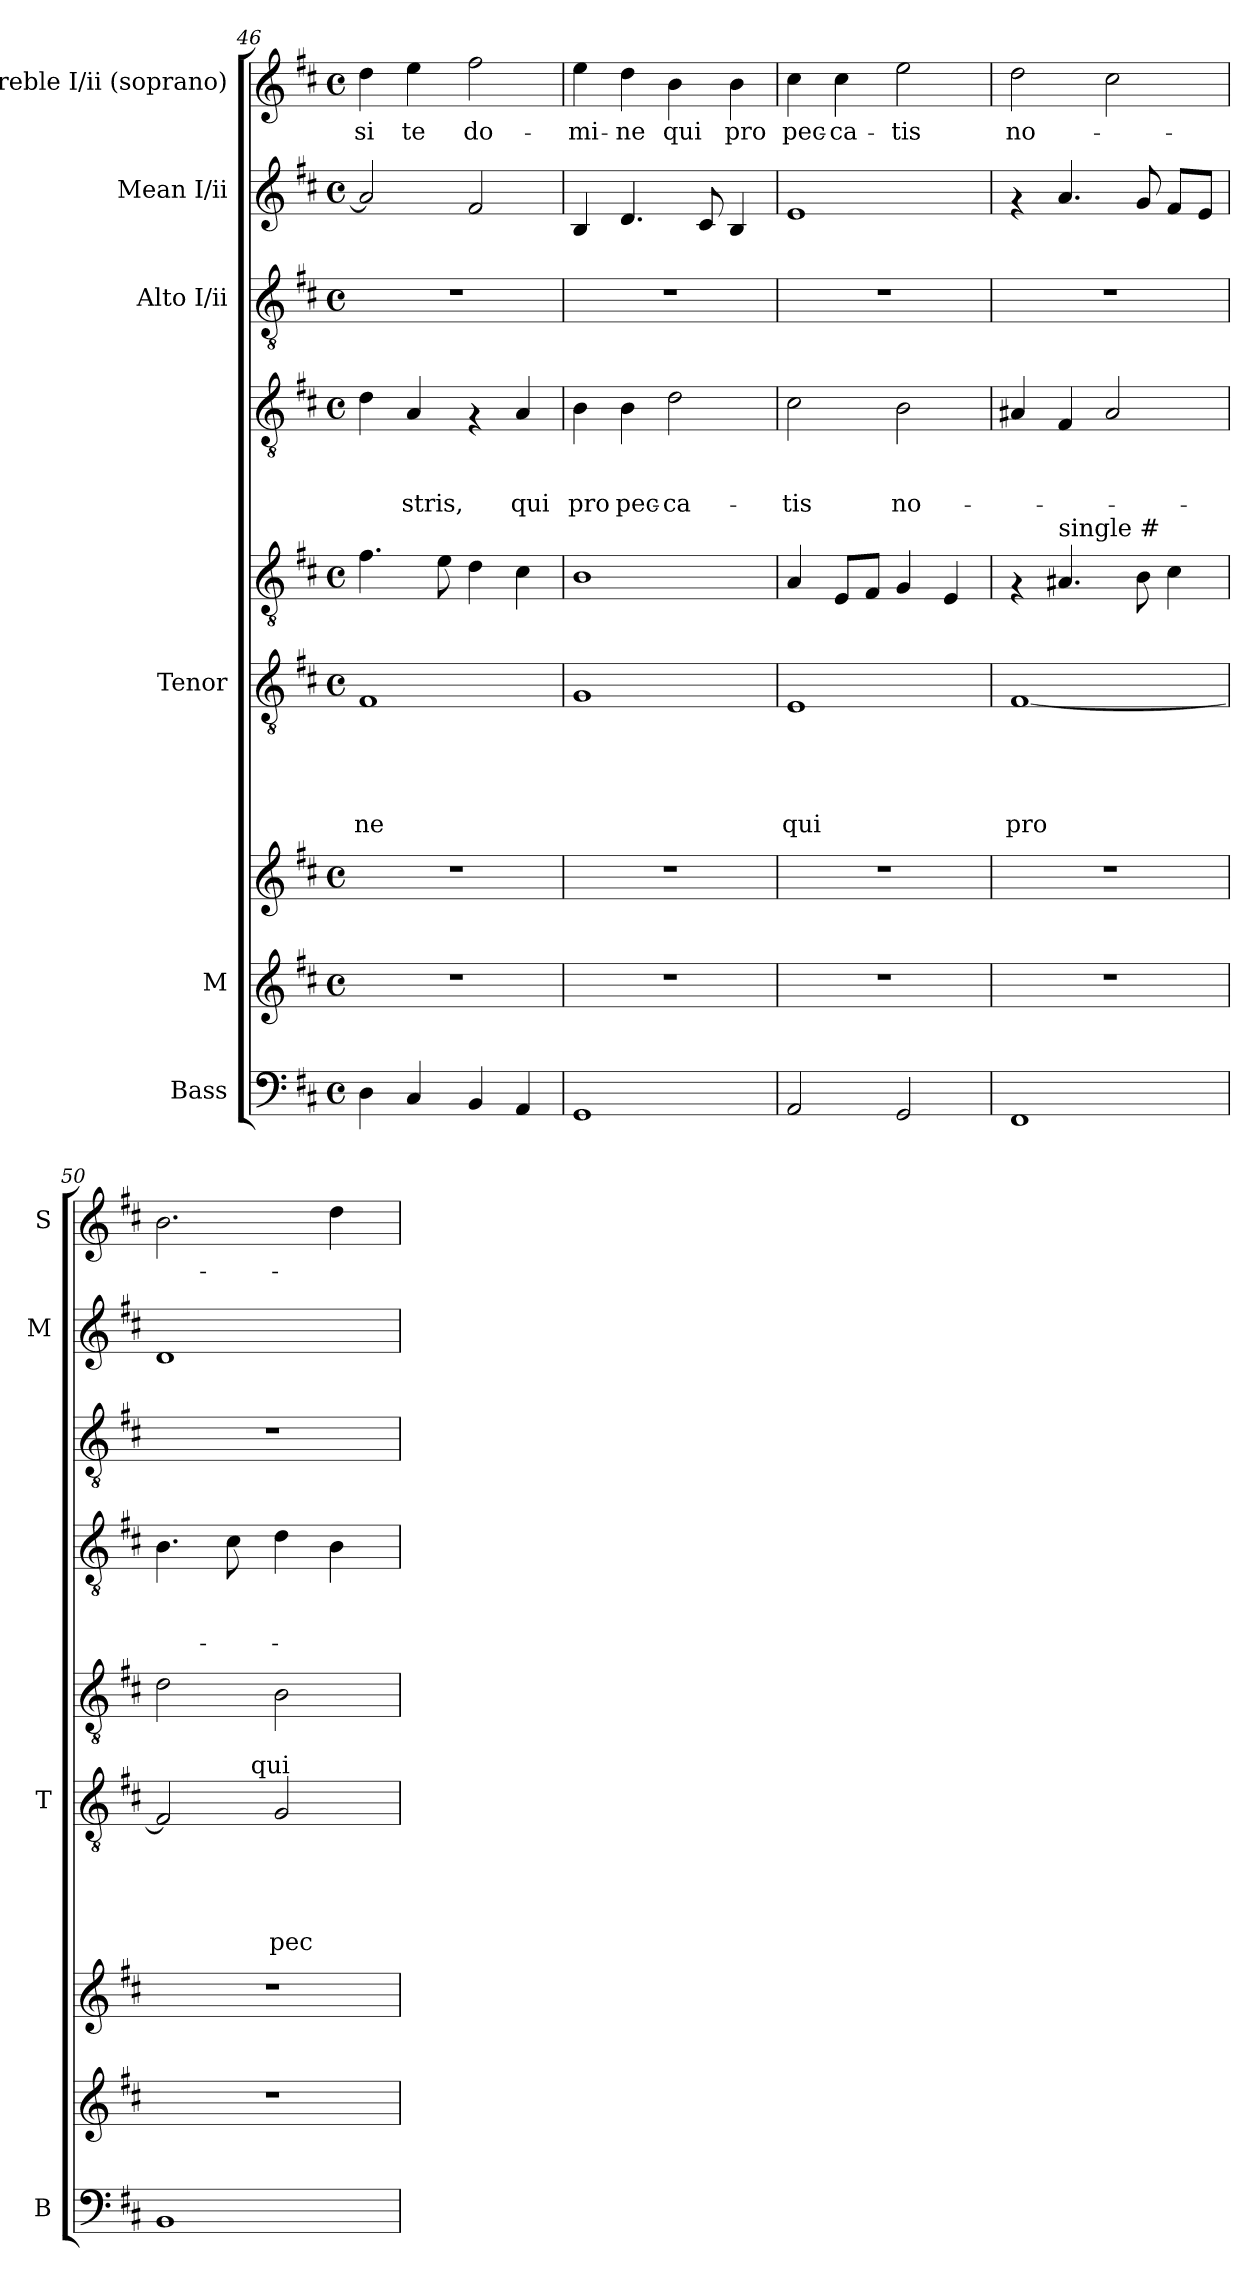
**kern	**kern	**kern	**kern	**text	**text	**text	**text	**text	**kern	**text	**kern	**text	**text	**text	**kern	**kern	**kern	**text
*part8	*part7	*part7	*part6	*part6	*part6	*part6	*part6	*part6	*part5	*part5	*part4	*part4	*part4	*part4	*part3	*part2	*part1	*part1
*staff9	*staff8	*staff7	*staff6	*staff6	*staff6	*staff6	*staff6	*staff6	*staff5	*staff5	*staff4	*staff4	*staff4	*staff4	*staff3	*staff2	*staff1	*staff1
*I"Bass	*I"M	*	*I"Tenor	*	*	*	*	*	*	*	*	*	*	*	*I"Alto I/ii	*I"Mean I/ii	*I"Treble I/ii (soprano)	*
*I'B	*	*	*I'T	*	*	*	*	*	*	*	*	*	*	*	*	*I'M	*I'S	*
*clefF4	*clefG2	*clefG2	*clefGv2	*	*	*	*	*	*clefGv2	*	*clefGv2	*	*	*	*clefGv2	*clefG2	*clefG2	*
*k[f#c#]	*k[f#c#]	*k[f#c#]	*k[f#c#]	*	*	*	*	*	*k[f#c#]	*	*k[f#c#]	*	*	*	*k[f#c#]	*k[f#c#]	*k[f#c#]	*
*D:	*D:	*D:	*D:	*	*	*	*	*	*D:	*	*D:	*	*	*	*D:	*D:	*D:	*
*M4/4	*M4/4	*M4/4	*M4/4	*	*	*	*	*	*M4/4	*	*M4/4	*	*	*	*M4/4	*M4/4	*M4/4	*
*met(c)	*met(c)	*met(c)	*met(c)	*	*	*	*	*	*met(c)	*	*met(c)	*	*	*	*met(c)	*met(c)	*met(c)	*
=46	=46	=46	=46	=46	=46	=46	=46	=46	=46	=46	=46	=46	=46	=46	=46	=46	=46	=46
!	!	!	!	!	!	!	!	!LO:LY:b	!	!	!	!	!	!	!	!	!	!LO:LY:b
4D\	1r	1r	1F#	.	.	.	.	-ne	4.f#\	.	4d\	.	.	.	1r	2a/]	4dd\	-si
!	!	!	!	!	!	!	!	!	!	!	!	!	!	!LO:LY:b:rj	!	!	!	!LO:LY:b
4C#/	.	.	.	.	.	.	.	.	.	.	4A/	.	.	-stris,	.	.	4ee\	te
.	.	.	.	.	.	.	.	.	8e\	.	.	.	.	.	.	.	.	.
!	!	!	!	!	!	!	!	!	!	!	!	!	!	!	!	!	!	!LO:LY:b
4BB/	.	.	.	.	.	.	.	.	4d\	.	4rF	.	.	.	.	2f#/	2ff#\	do-
!	!	!	!	!	!	!	!	!	!	!	!	!	!	!LO:LY:b:rj	!	!	!	!
4AA/	.	.	.	.	.	.	.	.	4c#\	.	4A/	.	.	qui	.	.	.	.
=47	=47	=47	=47	=47	=47	=47	=47	=47	=47	=47	=47	=47	=47	=47	=47	=47	=47	=47
!	!	!	!	!	!	!	!	!	!	!	!	!	!	!LO:LY:b:rj	!	!	!	!LO:LY:b
1GG	1r	1r	1G	.	.	.	.	.	1B	.	4B\	.	.	pro	1r	4B/	4ee\	-mi-
!	!	!	!	!	!	!	!	!	!	!	!	!	!	!LO:LY:b:rj	!	!	!	!LO:LY:b
.	.	.	.	.	.	.	.	.	.	.	4B\	.	.	pec-	.	4.d/	4dd\	-ne
!	!	!	!	!	!	!	!	!	!	!	!	!	!	!LO:LY:b:rj	!	!	!	!LO:LY:b
.	.	.	.	.	.	.	.	.	.	.	2d\	.	.	-ca-	.	.	4b\	qui
.	.	.	.	.	.	.	.	.	.	.	.	.	.	.	.	8c#/	.	.
!	!	!	!	!	!	!	!	!	!	!	!	!	!	!	!	!	!	!LO:LY:b
.	.	.	.	.	.	.	.	.	.	.	.	.	.	.	.	4B/	4b\	pro
=48	=48	=48	=48	=48	=48	=48	=48	=48	=48	=48	=48	=48	=48	=48	=48	=48	=48	=48
!	!	!	!	!	!	!	!	!LO:LY:b	!	!	!	!	!	!LO:LY:b:rj	!	!	!	!LO:LY:b
2AA/	1r	1r	1E	.	.	.	.	qui	4A/	.	2c#\	.	.	-tis	1r	1e	4cc#\	pec-
!	!	!	!	!	!	!	!	!	!	!	!	!	!	!	!	!	!	!LO:LY:b
.	.	.	.	.	.	.	.	.	8E/L	.	.	.	.	.	.	.	4cc#\	-ca-
.	.	.	.	.	.	.	.	.	8F#/J	.	.	.	.	.	.	.	.	.
!	!	!	!	!	!	!	!	!	!	!	!	!	!	!LO:LY:b:rj	!	!	!	!LO:LY:b
2GG/	.	.	.	.	.	.	.	.	4G/	.	2B\	.	.	no-	.	.	2ee\	-tis
.	.	.	.	.	.	.	.	.	4E/	.	.	.	.	.	.	.	.	.
=49	=49	=49	=49	=49	=49	=49	=49	=49	=49	=49	=49	=49	=49	=49	=49	=49	=49	=49
!	!	!	!	!	!	!	!	!LO:LY:b	!	!	!	!	!	!	!	!	!	!LO:LY:b
1FF#	1r	1r	[<1F#	.	.	.	.	pro	4rF	.	4A#X/	.	.	.	1r	4rf	2dd\	no-
!	!	!	!	!	!	!	!	!	!LO:TX:a:t=single #	!	!	!	!	!	!	!	!	!
.	.	.	.	.	.	.	.	.	4.A#/	.	4F#/	.	.	.	.	4.a/	.	.
.	.	.	.	.	.	.	.	.	.	.	2A#/	.	.	.	.	.	2cc#\	.
.	.	.	.	.	.	.	.	.	8B\	.	.	.	.	.	.	8g/	.	.
.	.	.	.	.	.	.	.	.	4c#\	.	.	.	.	.	.	8f#/L	.	.
.	.	.	.	.	.	.	.	.	.	.	.	.	.	.	.	8e/J	.	.
=50	=50	=50	=50	=50	=50	=50	=50	=50	=50	=50	=50	=50	=50	=50	=50	=50	=50	=50
*	*	*	*^	*	*	*	*	*	*	*	*	*	*	*	*	*	*	*
1BB	1r	1r	2F#/]	4..ryy	.	.	.	.	.	2d\	.	4.B\	.	.	.	1r	1d	2.b\	.
.	.	.	.	.	.	.	.	.	.	.	.	8c#\	.	.	.	.	.	.	.
!	!	!	!	!LO:TX:a:t=qui	!	!	!	!	!	!	!	!	!	!	!	!	!	!	!
.	.	.	.	2ryy	.	.	.	.	.	.	.	.	.	.	.	.	.	.	.
!	!	!	!	!	!	!	!	!	!LO:LY:b	!	!	!	!	!	!	!	!	!	!
.	.	.	2G/	.	.	.	.	.	pec-	2B\	.	4d\	.	.	.	.	.	.	.
.	.	.	.	.	.	.	.	.	.	.	.	4B\	.	.	.	.	.	4dd\	.
.	.	.	.	16ryy	.	.	.	.	.	.	.	.	.	.	.	.	.	.	.
*	*	*	*v	*v	*	*	*	*	*	*	*	*	*	*	*	*	*	*	*
=	=	=	=	=	=	=	=	=	=	=	=	=	=	=	=	=	=	=
*-	*-	*-	*-	*-	*-	*-	*-	*-	*-	*-	*-	*-	*-	*-	*-	*-	*-	*-
